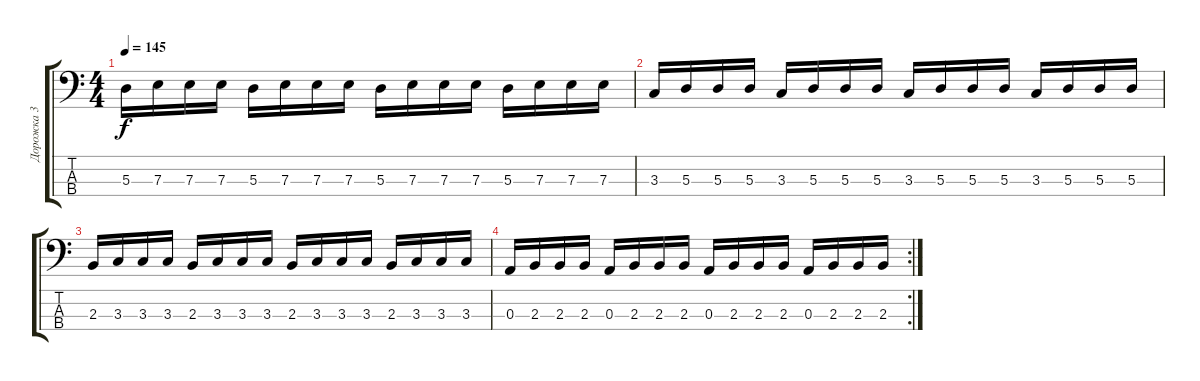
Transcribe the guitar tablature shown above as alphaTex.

\track ("Дорожка 3" "Дорожка 3") {instrument synthbass2}
\staff {score tabs}
\tuning (G2 D2 A1 E1) {hide}
\ts (4 4)
\tempo 145
\clef f4
\ks c
5.3.16{dy f} 7.3.16 7.3.16 7.3.16 5.3.16 7.3.16 7.3.16 7.3.16 5.3.16 7.3.16 7.3.16 7.3.16 5.3.16 7.3.16 7.3.16 7.3.16 |
3.3.16 5.3.16 5.3.16 5.3.16 3.3.16 5.3.16 5.3.16 5.3.16 3.3.16 5.3.16 5.3.16 5.3.16 3.3.16 5.3.16 5.3.16 5.3.16 |
2.3.16 3.3.16 3.3.16 3.3.16 2.3.16 3.3.16 3.3.16 3.3.16 2.3.16 3.3.16 3.3.16 3.3.16 2.3.16 3.3.16 3.3.16 3.3.16 |
\rc 2
0.3.16 2.3.16 2.3.16 2.3.16 0.3.16 2.3.16 2.3.16 2.3.16 0.3.16 2.3.16 2.3.16 2.3.16 0.3.16 2.3.16 2.3.16 2.3.16
